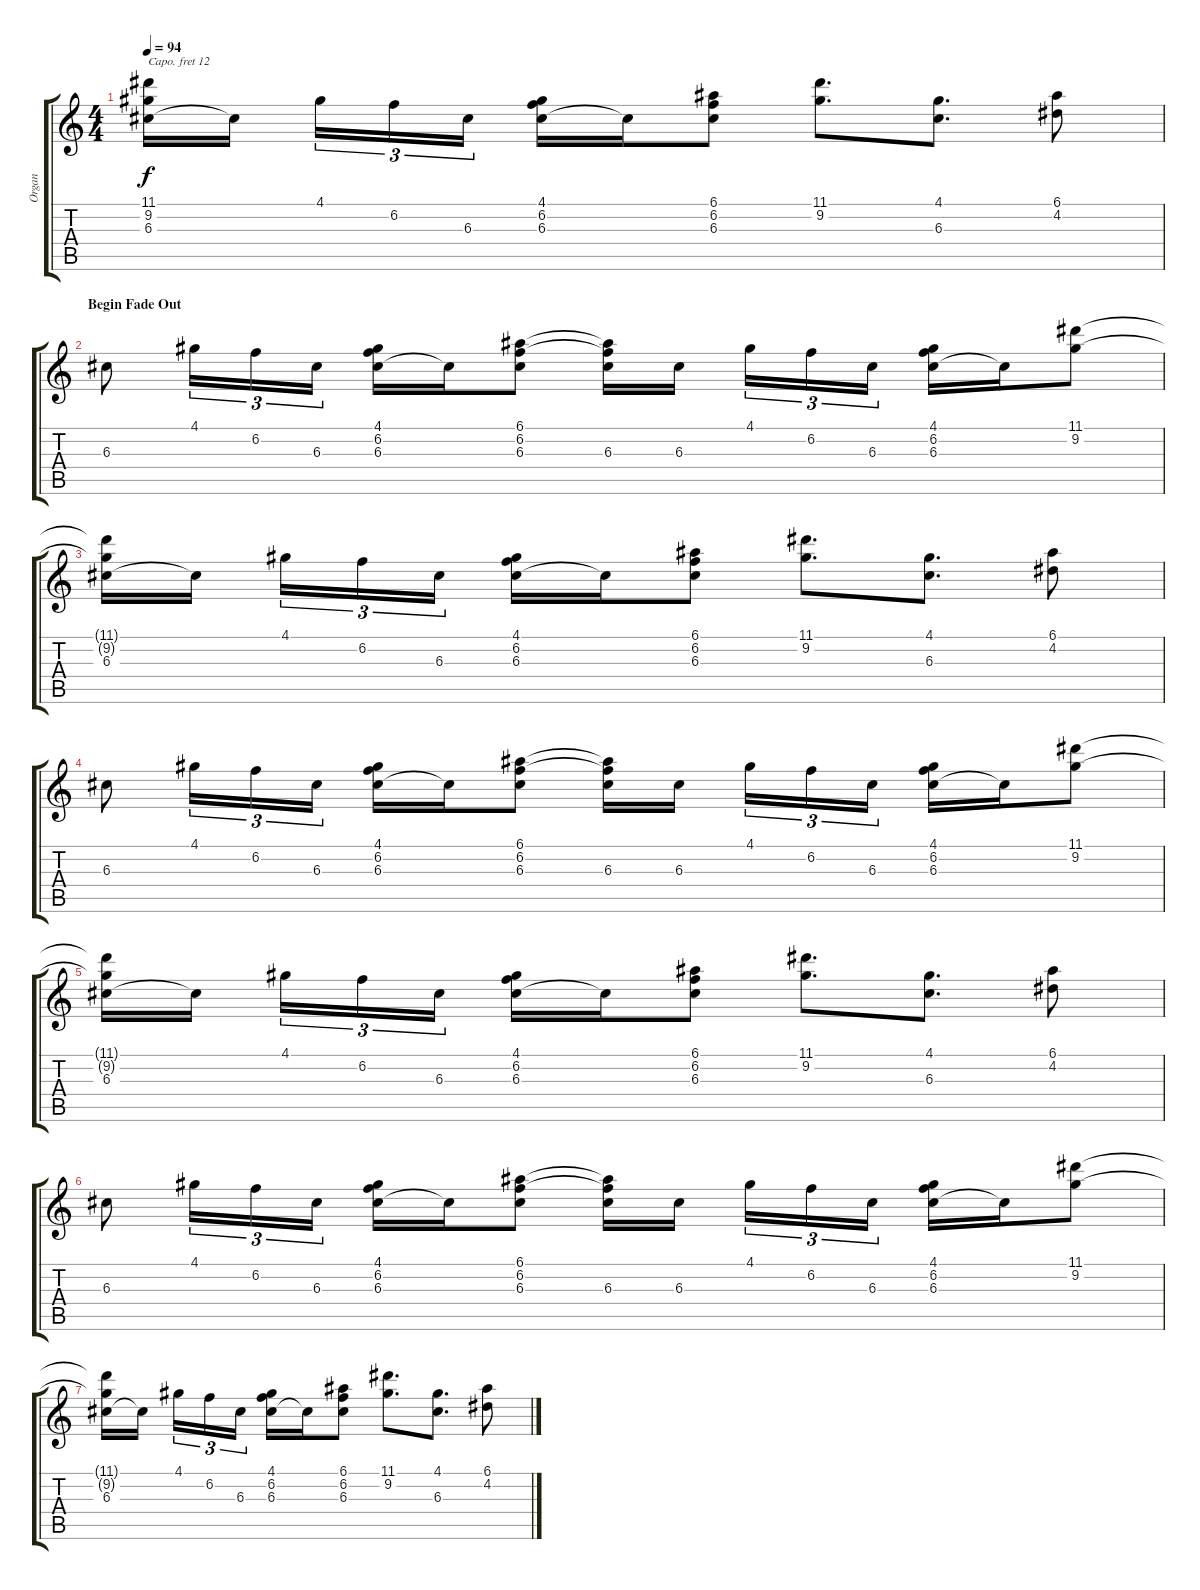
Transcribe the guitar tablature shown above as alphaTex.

\track ("Organ" "Organ") {instrument drawbarorgan}
\staff {score tabs}
\capo 12
\tuning (E4 B3 G3 D3 A2 E2) {hide}
\ts (4 4)
\tempo 94
\clef g2
\ks c
(11.1{t} 9.2{t} 6.3).16{dy f} 6.3{t}.16 4.1.16{tu (3 2)} 6.2.16{tu (3 2)} 6.3.16{tu (3 2)} (4.1 6.2 6.3).16 6.3{t}.16 (6.1 6.2 6.3).8 (11.1 9.2).8{d} (4.1 6.3).8{d} (6.1 4.2).8 |
\section ("" "Begin Fade Out")
6.3.8 4.1.16{tu (3 2)} 6.2.16{tu (3 2)} 6.3.16{tu (3 2)} (4.1 6.2 6.3).16 6.3{t}.16 (6.1 6.2 6.3).8 (6.1{t} 6.2{t} 6.3).16 6.3.16 4.1.16{tu (3 2)} 6.2.16{tu (3 2)} 6.3.16{tu (3 2)} (4.1 6.2 6.3).16 6.3{t}.16 (11.1 9.2).8 |
(11.1{t} 9.2{t} 6.3).16 6.3{t}.16 4.1.16{tu (3 2)} 6.2.16{tu (3 2)} 6.3.16{tu (3 2)} (4.1 6.2 6.3).16 6.3{t}.16 (6.1 6.2 6.3).8 (11.1 9.2).8{d} (4.1 6.3).8{d} (6.1 4.2).8 |
6.3.8 4.1.16{tu (3 2)} 6.2.16{tu (3 2)} 6.3.16{tu (3 2)} (4.1 6.2 6.3).16 6.3{t}.16 (6.1 6.2 6.3).8 (6.1{t} 6.2{t} 6.3).16 6.3.16 4.1.16{tu (3 2)} 6.2.16{tu (3 2)} 6.3.16{tu (3 2)} (4.1 6.2 6.3).16 6.3{t}.16 (11.1 9.2).8 |
(11.1{t} 9.2{t} 6.3).16 6.3{t}.16 4.1.16{tu (3 2)} 6.2.16{tu (3 2)} 6.3.16{tu (3 2)} (4.1 6.2 6.3).16 6.3{t}.16 (6.1 6.2 6.3).8 (11.1 9.2).8{d} (4.1 6.3).8{d} (6.1 4.2).8 |
6.3.8 4.1.16{tu (3 2)} 6.2.16{tu (3 2)} 6.3.16{tu (3 2)} (4.1 6.2 6.3).16 6.3{t}.16 (6.1 6.2 6.3).8 (6.1{t} 6.2{t} 6.3).16 6.3.16 4.1.16{tu (3 2)} 6.2.16{tu (3 2)} 6.3.16{tu (3 2)} (4.1 6.2 6.3).16 6.3{t}.16 (11.1 9.2).8 |
(11.1{t} 9.2{t} 6.3).16 6.3{t}.16 4.1.16{tu (3 2)} 6.2.16{tu (3 2)} 6.3.16{tu (3 2)} (4.1 6.2 6.3).16 6.3{t}.16 (6.1 6.2 6.3).8 (11.1 9.2).8{d} (4.1 6.3).8{d} (6.1 4.2).8
